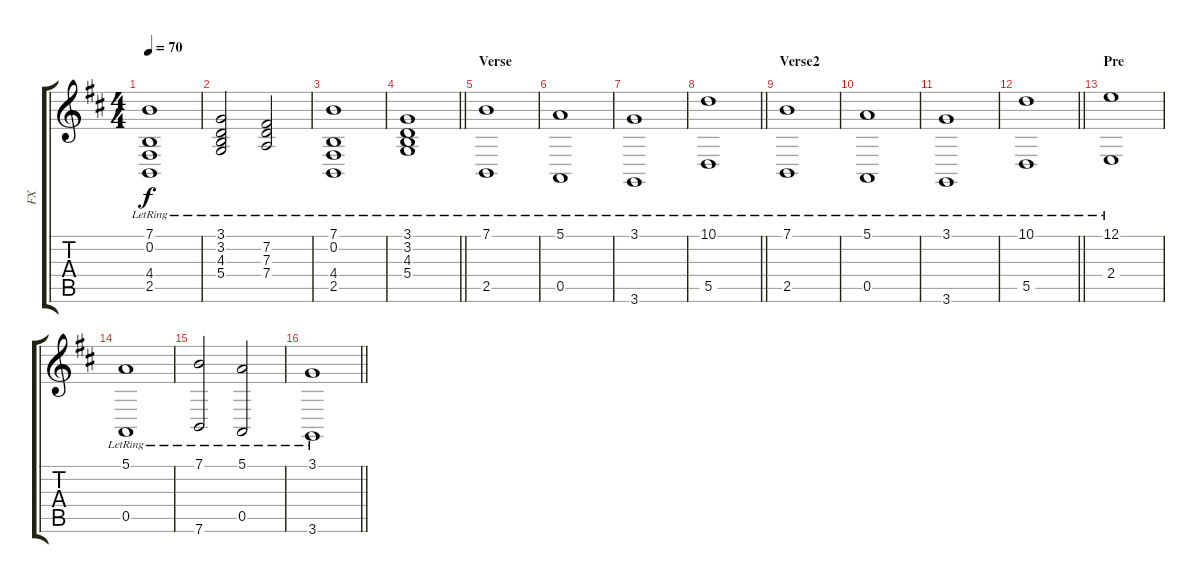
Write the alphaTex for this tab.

\track ("FX" "FX") {instrument fx6goblins}
\staff {score tabs}
\tuning (E4 B3 G3 D3 A2 E2) {hide}
\ts (4 4)
\tempo 70
\clef g2
\ks d
(7.1{lr} 0.2{lr} 4.4{lr} 2.5{lr}).1{dy f instrument fx6goblins} |
(3.1{lr} 3.2{lr} 4.3{lr} 5.4{lr}).2 (7.2{lr} 7.3{lr} 7.4{lr}).2 |
(7.1{lr} 0.2{lr} 4.4{lr} 2.5{lr}).1 |
\barLineRight lightlight
(3.1{lr} 3.2{lr} 4.3{lr} 5.4{lr}).1 |
\section ("" "Verse")
(7.1{lr} 2.5{lr}).1 |
(5.1{lr} 0.5{lr}).1 |
(3.1{lr} 3.6{lr}).1 |
\barLineRight lightlight
(10.1{lr} 5.5{lr}).1 |
\section ("" "Verse2")
(7.1{lr} 2.5{lr}).1 |
(5.1{lr} 0.5{lr}).1 |
(3.1{lr} 3.6{lr}).1 |
\barLineRight lightlight
(10.1{lr} 5.5{lr}).1 |
\section ("" "Pre")
(12.1{lr} 2.4{lr}).1 |
(5.1{lr} 0.5{lr}).1 |
(7.1{lr} 7.6{lr}).2 (5.1{lr} 0.5{lr}).2 |
\barLineRight lightlight
(3.1{lr} 3.6{lr}).1
